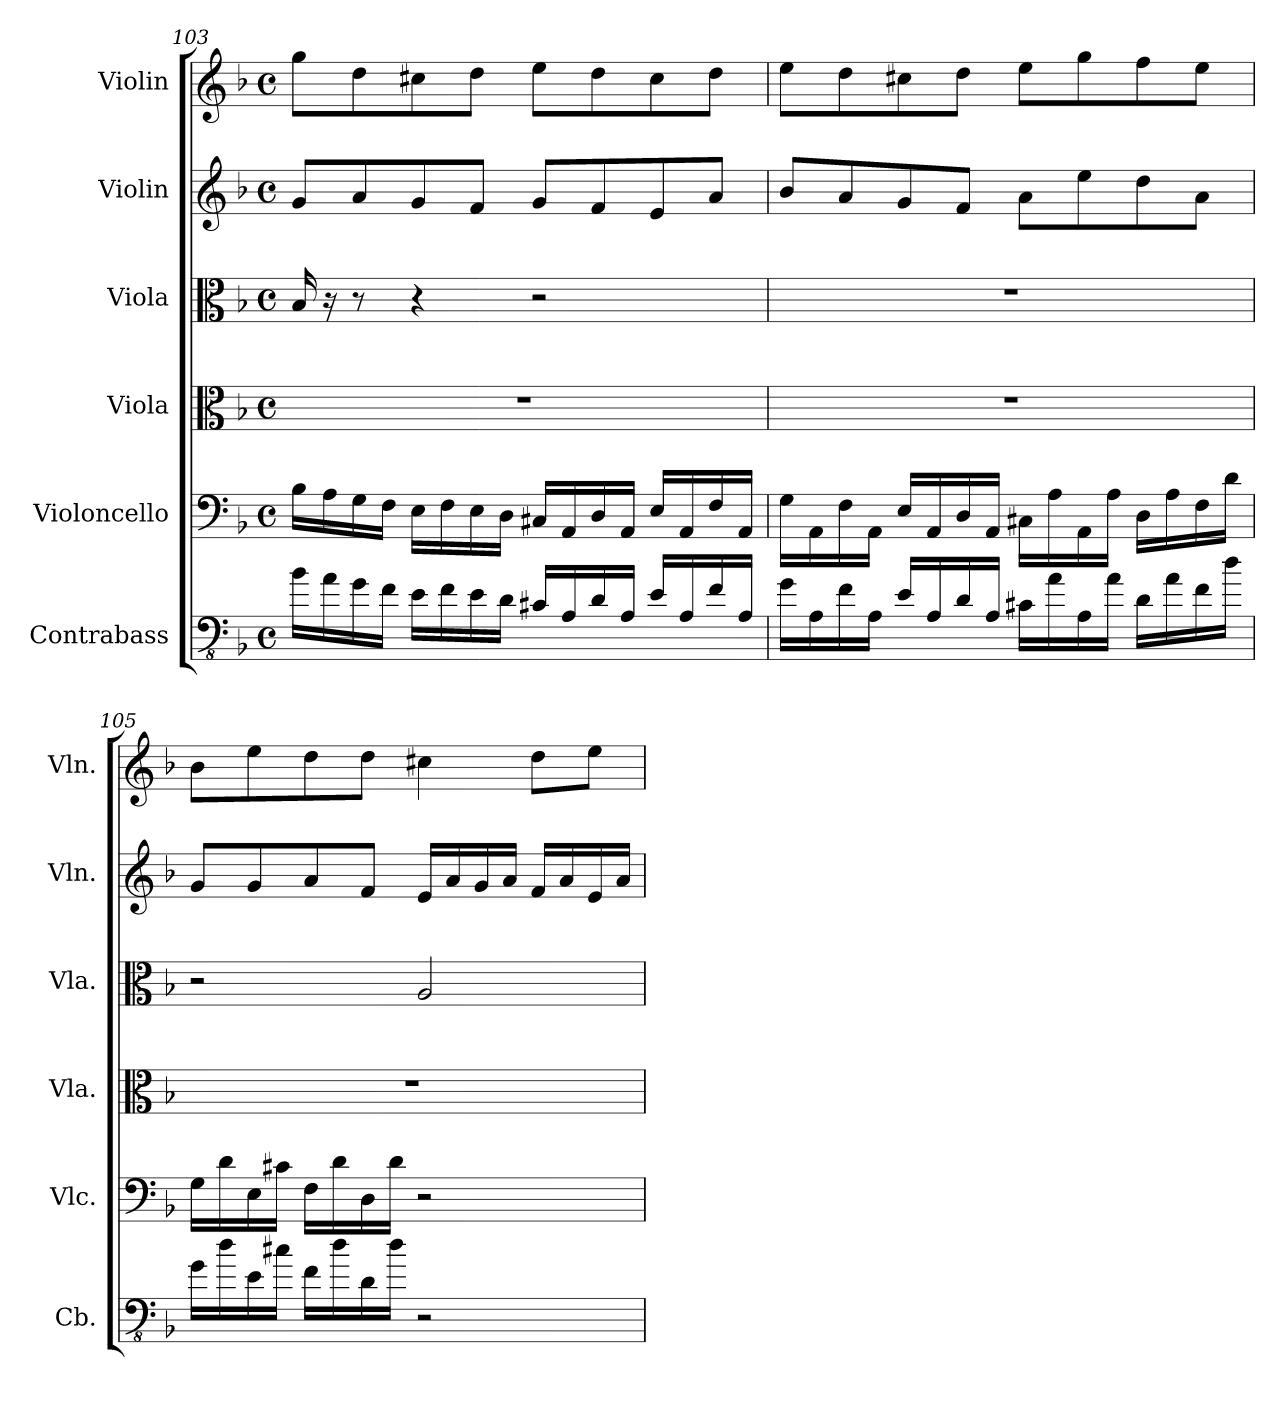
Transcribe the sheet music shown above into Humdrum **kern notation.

**kern	**kern	**kern	**kern	**kern	**kern
*part6	*part5	*part4	*part3	*part2	*part1
*staff6	*staff5	*staff4	*staff3	*staff2	*staff1
*I"Contrabass	*I"Violoncello	*I"Viola	*I"Viola	*I"Violin	*I"Violin
*I'Cb.	*I'Vlc.	*I'Vla.	*I'Vla.	*I'Vln.	*I'Vln.
*clefFv4	*clefF4	*clefC3	*clefC3	*clefG2	*clefG2
*ITrd7c12	*	*	*	*	*
*k[b-]	*k[b-]	*k[b-]	*k[b-]	*k[b-]	*k[b-]
*M4/4	*M4/4	*M4/4	*M4/4	*M4/4	*M4/4
*met(c)	*met(c)	*met(c)	*met(c)	*met(c)	*met(c)
=103	=103	=103	=103	=103	=103
16BB-\LL	16B-\LL	1r	16B-/	8g/L	8gg\L
16AA\	16A\	.	16r	.	.
16GG\	16G\	.	8r	8a/	8dd\
16FF\JJ	16F\JJ	.	.	.	.
16EE\LL	16E\LL	.	4r	8g/	8cc#X\
16FF\	16F\	.	.	.	.
16EE\	16E\	.	.	8f/J	8dd\J
16DD\JJ	16D\JJ	.	.	.	.
16CC#X/LL	16C#X/LL	.	2r	8g/L	8ee\L
16AAA/	16AA/	.	.	.	.
16DD/	16D/	.	.	8f/	8dd\
16AAA/JJ	16AA/JJ	.	.	.	.
16EE/LL	16E/LL	.	.	8e/	8cc#\
16AAA/	16AA/	.	.	.	.
16FF/	16F/	.	.	8a/J	8dd\J
16AAA/JJ	16AA/JJ	.	.	.	.
!!LO:LB:g=z
=104	=104	=104	=104	=104	=104
16GG\LL	16G\LL	1r	1r	8b-/L	8ee\L
16AAA\	16AA\	.	.	.	.
16FF\	16F\	.	.	8a/	8dd\
16AAA\JJ	16AA\JJ	.	.	.	.
16EE/LL	16E/LL	.	.	8g/	8cc#X\
16AAA/	16AA/	.	.	.	.
16DD/	16D/	.	.	8f/J	8dd\J
16AAA/JJ	16AA/JJ	.	.	.	.
16CC#X\LL	16C#X\LL	.	.	8a\L	8ee\L
16AA\	16A\	.	.	.	.
16AAA\	16AA\	.	.	8ee\	8gg\
16AA\JJ	16A\JJ	.	.	.	.
16DD\LL	16D\LL	.	.	8dd\	8ff\
16AA\	16A\	.	.	.	.
16FF\	16F\	.	.	8a\J	8ee\J
16D\JJ	16d\JJ	.	.	.	.
=105	=105	=105	=105	=105	=105
16GG\LL	16G\LL	1r	2r	8g/L	8b-\L
16D\	16d\	.	.	.	.
16EE\	16E\	.	.	8g/	8ee\
16C#X\JJ	16c#X\JJ	.	.	.	.
16FF\LL	16F\LL	.	.	8a/	8dd\
16D\	16d\	.	.	.	.
16DD\	16D\	.	.	8f/J	8dd\J
16D\JJ	16d\JJ	.	.	.	.
2r	2r	.	2A/	16e/LL	4cc#X\
.	.	.	.	16a/	.
.	.	.	.	16g/	.
.	.	.	.	16a/JJ	.
.	.	.	.	16f/LL	8dd\L
.	.	.	.	16a/	.
.	.	.	.	16e/	8ee\J
.	.	.	.	16a/JJ	.
=	=	=	=	=	=
*-	*-	*-	*-	*-	*-
